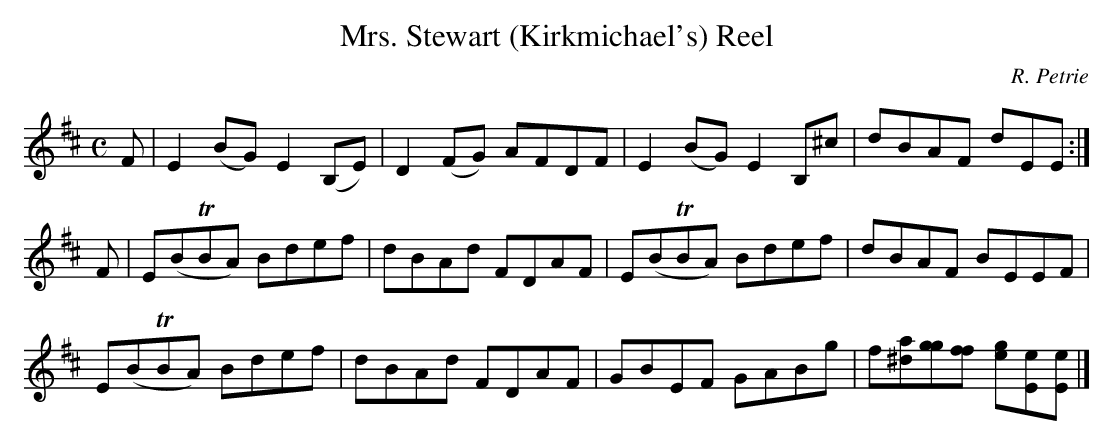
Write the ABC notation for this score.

X:1
T:Mrs. Stewart (Kirkmichael's) Reel
C:R. Petrie
L:1/8
M:C
K:D
F|E2 (BG) E2 (B,E)|D2 (FG) AFDF|E2 (BG) E2 B,^c|dBAF            dEE        :|
F|E(BTBA) Bdef    |dBAd    FDAF|E(BTBA) Bdef  |dBAF            BEEF        |
  E(BTBA) Bdef    |dBAd    FDAF|GBEF    GABg  |f[^da][gg][ff] [eg][Ee][Ee]|]
